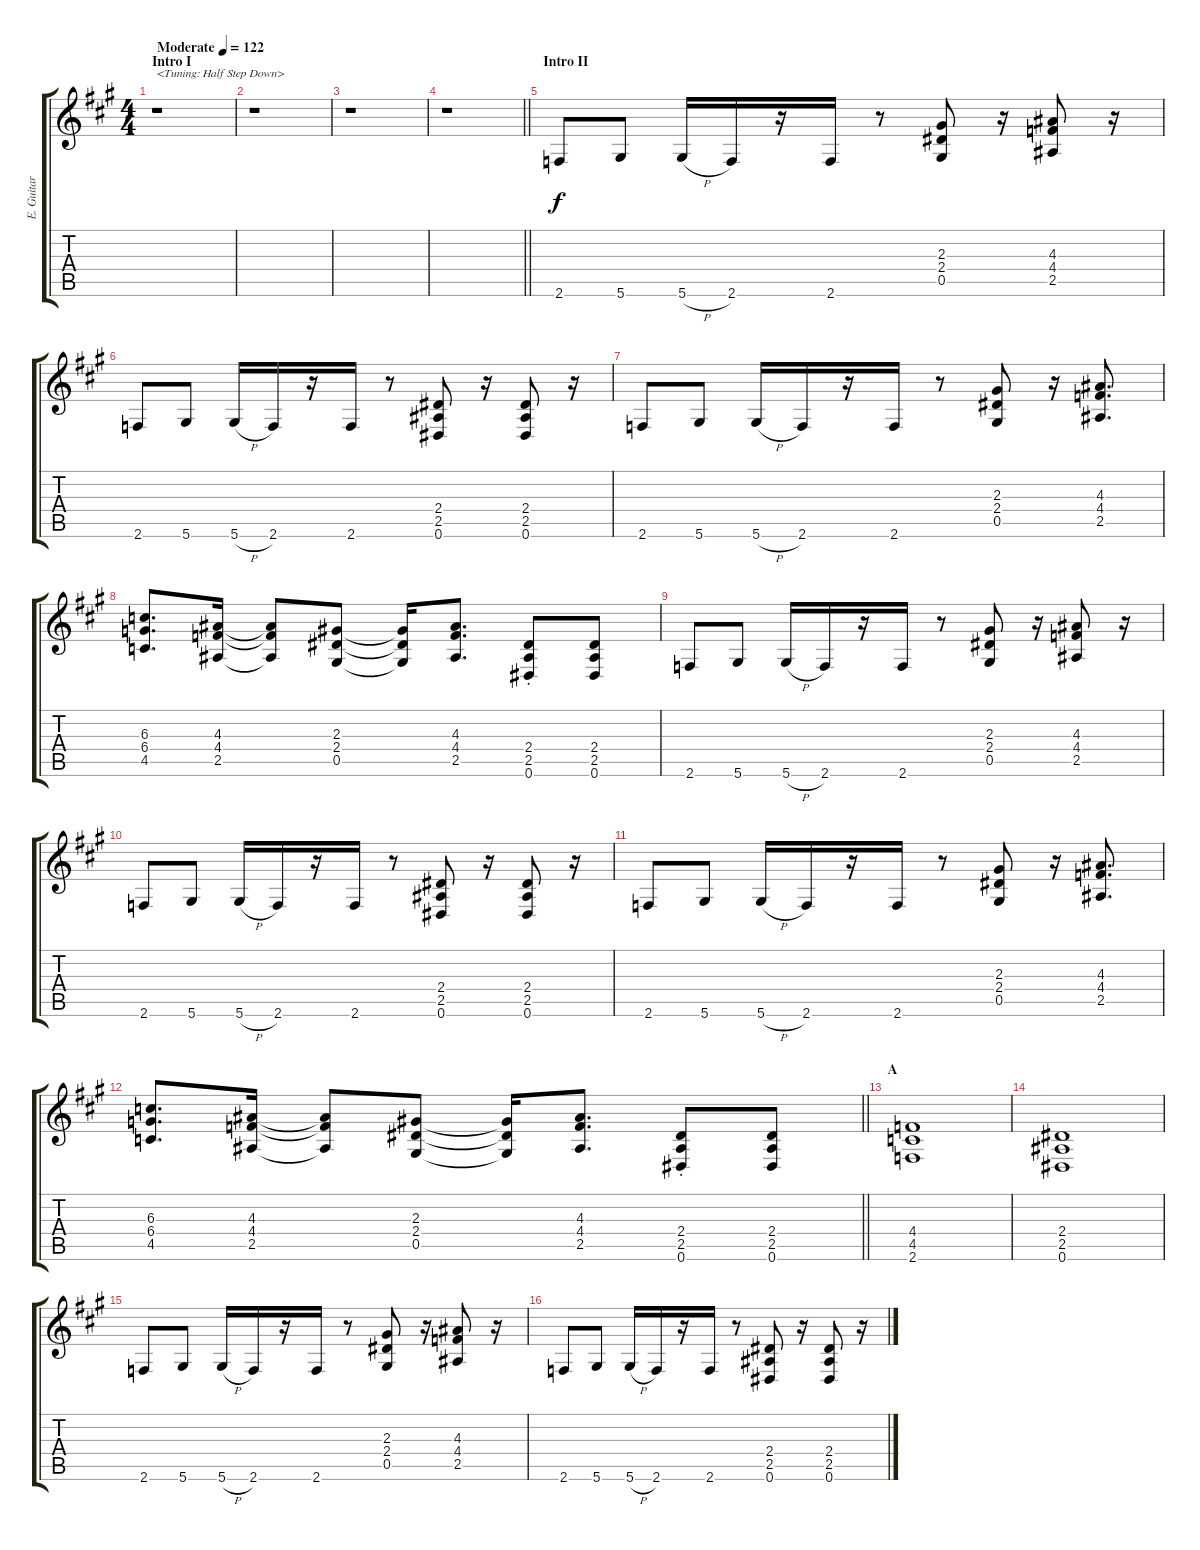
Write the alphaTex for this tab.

\track ("E. Guitar II" "E. Guitar ") {instrument overdrivenguitar}
\staff {score tabs}
\tuning (Eb4 Bb3 Gb3 Db3 Ab2 Eb2) {hide}
\ts (4 4)
\section ("" "Intro I")
\tempo (122 "Moderate")
\clef g2
\ks a
r.1{txt "<Tuning: Half Step Down>" dy f instrument overdrivenguitar} |
r.1 |
r.1 |
\barLineRight lightlight
r.1 |
\section ("" "Intro II")
2.6.8 5.6.8 5.6{h}.16 2.6.16 r.16 2.6.16 r.8 (2.3 2.4 0.5).8 r.16 (4.3 4.4 2.5).8 r.16 |
2.6.8 5.6.8 5.6{h}.16 2.6.16 r.16 2.6.16 r.8 (2.4 2.5 0.6).8 r.16 (2.4 2.5 0.6).8 r.16 |
2.6.8 5.6.8 5.6{h}.16 2.6.16 r.16 2.6.16 r.8 (2.3 2.4 0.5).8 r.16 (4.3 4.4 2.5).8{d} |
(6.3 6.4 4.5).8{d} (4.3 4.4 2.5).16 (4.3{t} 4.4{t} 2.5{t}).8 (2.3 2.4 0.5).8 (2.3{t} 2.4{t} 0.5{t}).16 (4.3 4.4 2.5).8{d} (2.4{st} 2.5{st} 0.6{st}).8 (2.4 2.5 0.6).8 |
2.6.8 5.6.8 5.6{h}.16 2.6.16 r.16 2.6.16 r.8 (2.3 2.4 0.5).8 r.16 (4.3 4.4 2.5).8 r.16 |
2.6.8 5.6.8 5.6{h}.16 2.6.16 r.16 2.6.16 r.8 (2.4 2.5 0.6).8 r.16 (2.4 2.5 0.6).8 r.16 |
2.6.8 5.6.8 5.6{h}.16 2.6.16 r.16 2.6.16 r.8 (2.3 2.4 0.5).8 r.16 (4.3 4.4 2.5).8{d} |
\barLineRight lightlight
(6.3 6.4 4.5).8{d} (4.3 4.4 2.5).16 (4.3{t} 4.4{t} 2.5{t}).8 (2.3 2.4 0.5).8 (2.3{t} 2.4{t} 0.5{t}).16 (4.3 4.4 2.5).8{d} (2.4{st} 2.5{st} 0.6{st}).8 (2.4 2.5 0.6).8 |
\section ("" "A")
(4.4 4.5 2.6).1 |
(2.4 2.5 0.6).1 |
2.6.8 5.6.8 5.6{h}.16 2.6.16 r.16 2.6.16 r.8 (2.3 2.4 0.5).8 r.16 (4.3 4.4 2.5).8 r.16 |
2.6.8 5.6.8 5.6{h}.16 2.6.16 r.16 2.6.16 r.8 (2.4 2.5 0.6).8 r.16 (2.4 2.5 0.6).8 r.16
